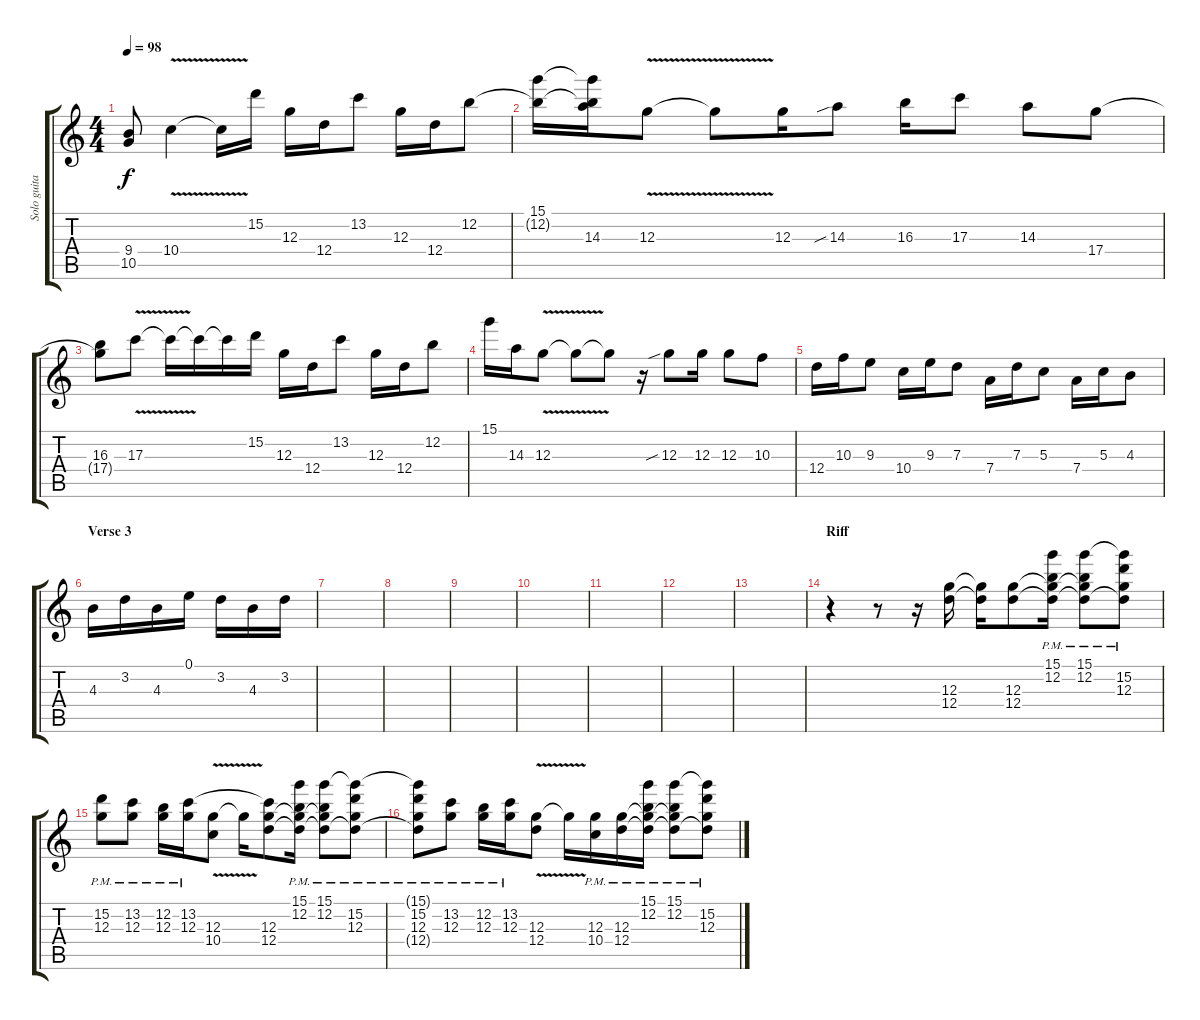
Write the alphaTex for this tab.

\track ("Solo guitar" "Solo guita") {instrument electricguitarjazz}
\staff {score tabs}
\tuning (E4 B3 G3 D3 A2 E2) {hide}
\ts (4 4)
\tempo 98
\clef g2
\ks c
(9.4 10.5{t}).8{dy f} 10.4{v}.4 10.4{t}.16 15.2.16 12.3.16 12.4.16 13.2.8 12.3.16 12.4.16 12.2.8 |
(15.1 12.2{t}).16 (15.1{t} 12.2{t} 14.3).16 12.3{v}.8 12.3{t}.8 12.3.16 14.3{sib}.8 16.3.16 17.3.8 14.3.8 17.4.8 |
(16.3 17.4{t}).8 17.3{v}.8 17.3{t}.16 17.3{t}.16 17.3{t}.16 15.2.16 12.3.16 12.4.16 13.2.8 12.3.16 12.4.16 12.2.8 |
15.1.16 14.3.16 12.3{v}.8 12.3{t}.8 12.3{t}.8 r.16 12.3{sib}.8 12.3.16 12.3.8 10.3.8 |
12.4.16 10.3.16 9.3.8 10.4.16 9.3.16 7.3.8 7.4.16 7.3.16 5.3.8 7.4.16 5.3.16 4.3.8 |
\section ("" "Verse 3")
4.3.16 3.2.16 4.3.16 0.1.16 3.2.16 4.3.16 3.2.16 |
|
|
|
|
|
|
|
\section ("" "Riff")
r.4 r.8 r.16 (12.3 12.4).16 (12.3{t} 12.4{t}).16 (12.3 12.4).8 (15.1{pm} 12.2 12.3{t} 12.4{t}).16 (15.1{pm} 12.2 12.3{t} 12.4{t}).8 (15.1{t} 15.2{pm} 12.3 12.4{t}).8 |
(15.2{pm} 12.3).8 (13.2{pm} 12.3).8 (12.2{pm} 12.3).16 (13.2{pm} 12.3).16 (12.3{v} 10.4).8 12.3{t}.16 (13.2{t} 12.3 12.4).8 (15.1{pm} 12.2 12.3{t} 12.4{t}).16 (15.1{pm} 12.2 12.3{t} 12.4{t}).8 (15.1{t} 15.2{pm} 12.3 12.4{t}).8 |
(15.1{t} 15.2{pm} 12.3 12.4{t}).8 (13.2{pm} 12.3).8 (12.2{pm} 12.3).16 (13.2{pm} 12.3).16 (12.3{v} 12.4).8 12.3{t}.16 (12.3{pm} 10.4).16 (12.3{pm} 12.4).16 (15.1{pm} 12.2 12.3{t} 12.4{t}).16 (15.1{pm} 12.2 12.3{t} 12.4{t}).8 (15.1{t} 15.2{pm} 12.3 12.4{t}).8
